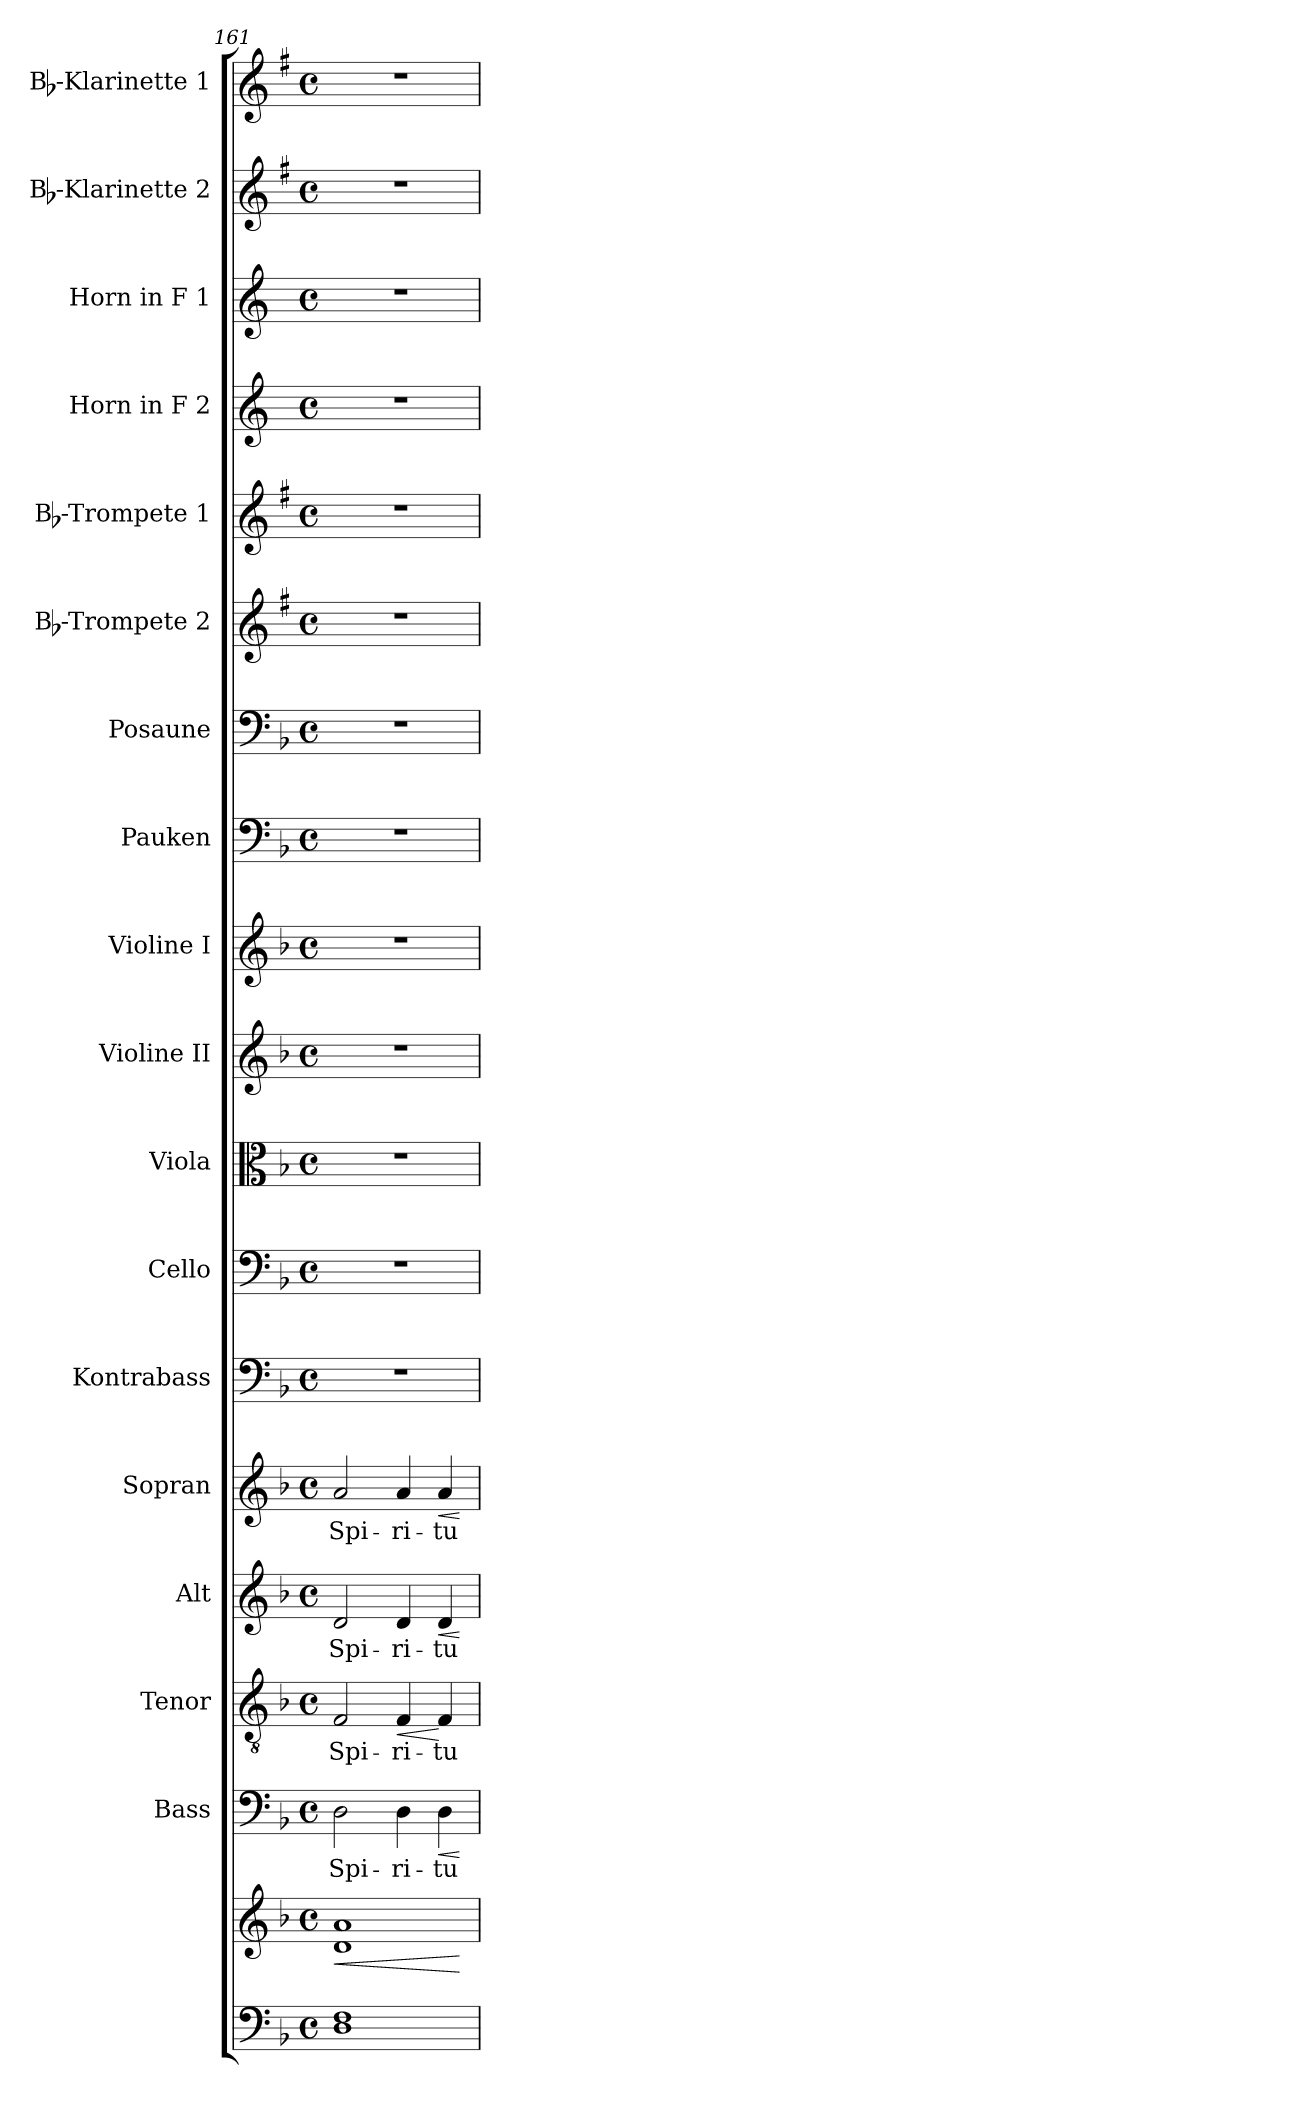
**kern	**kern	**dynam	**kern	**text	**dynam	**kern	**text	**dynam	**kern	**text	**dynam	**kern	**text	**dynam	**kern	**kern	**kern	**kern	**kern	**kern	**kern	**kern	**kern	**kern	**kern	**kern	**kern
*part18	*part18	*part18	*part17	*part17	*part17	*part16	*part16	*part16	*part15	*part15	*part15	*part14	*part14	*part14	*part13	*part12	*part11	*part10	*part9	*part8	*part7	*part6	*part5	*part4	*part3	*part2	*part1
*staff19	*staff18	*staff18/19	*staff17	*staff17	*staff17	*staff16	*staff16	*staff16	*staff15	*staff15	*staff15	*staff14	*staff14	*staff14	*staff13	*staff12	*staff11	*staff10	*staff9	*staff8	*staff7	*staff6	*staff5	*staff4	*staff3	*staff2	*staff1
*	*	*	*I"Bass	*	*	*I"Tenor	*	*	*I"Alt	*	*	*I"Sopran	*	*	*I"Kontrabass	*I"Cello	*I"Viola	*I"Violine II	*I"Violine I	*I"Pauken	*I"Posaune	*I"Bb-Trompete 2	*I"Bb-Trompete 1	*I"Horn in F 2	*I"Horn in F 1	*I"Bb-Klarinette 2	*I"Bb-Klarinette 1
*	*	*	*I'B.	*	*	*I'T.	*	*	*I'A.	*	*	*I'S.	*	*	*I'Kb.	*	*I'Vla.	*I'Vl. II	*I'Vl. I	*I'Pk.	*I'Pos.	*I'Bb Trp. 2	*I'Bb Trp. 1	*	*	*I'Bb Kl. 2	*I'Bb Kl. 1
*clefF4	*clefG2	*	*clefF4	*	*	*clefGv2	*	*	*clefG2	*	*	*clefG2	*	*	*clefF4	*clefF4	*clefC3	*clefG2	*clefG2	*clefF4	*clefF4	*clefG2	*clefG2	*clefG2	*clefG2	*clefG2	*clefG2
*	*	*	*	*	*	*	*	*	*	*	*	*	*	*	*ITrd7c12	*	*	*	*	*	*	*ITrd1c2	*ITrd1c2	*ITrd4c7	*ITrd4c7	*ITrd1c2	*ITrd1c2
*k[b-]	*k[b-]	*	*k[b-]	*	*	*k[b-]	*	*	*k[b-]	*	*	*k[b-]	*	*	*k[b-]	*k[b-]	*k[b-]	*k[b-]	*k[b-]	*k[b-]	*k[b-]	*k[b-]	*k[b-]	*k[b-]	*k[b-]	*k[b-]	*k[b-]
*F:	*F:	*	*F:	*	*	*F:	*	*	*F:	*	*	*F:	*	*	*F:	*F:	*F:	*F:	*F:	*F:	*F:	*F:	*F:	*F:	*F:	*F:	*F:
*M4/4	*M4/4	*	*M4/4	*	*	*M4/4	*	*	*M4/4	*	*	*M4/4	*	*	*M4/4	*M4/4	*M4/4	*M4/4	*M4/4	*M4/4	*M4/4	*M4/4	*M4/4	*M4/4	*M4/4	*M4/4	*M4/4
*met(c)	*met(c)	*	*met(c)	*	*	*met(c)	*	*	*met(c)	*	*	*met(c)	*	*	*met(c)	*met(c)	*met(c)	*met(c)	*met(c)	*met(c)	*met(c)	*met(c)	*met(c)	*met(c)	*met(c)	*met(c)	*met(c)
=161	=161	=161	=161	=161	=161	=161	=161	=161	=161	=161	=161	=161	=161	=161	=161	=161	=161	=161	=161	=161	=161	=161	=161	=161	=161	=161	=161
!	!	!LO:HP:b	!	!LO:LY:b	!	!	!LO:LY:b	!	!	!LO:LY:b	!	!	!LO:LY:b	!	!	!	!	!	!	!	!	!	!	!	!	!	!
1D 1F	1d 1a	<	2D\	Spi-	.	2F/	Spi-	.	2d/	Spi-	.	2a/	Spi-	.	1r	1r	1r	1r	1r	1r	1r	1r	1r	1r	1r	1r	1r
!	!	!	!	!LO:LY:b	!	!	!LO:LY:b	!LO:HP:b	!	!LO:LY:b	!	!	!LO:LY:b	!	!	!	!	!	!	!	!	!	!	!	!	!	!
.	.	.	4D\	-ri-	.	4F/	-ri-	<	4d/	-ri-	.	4a/	-ri-	.	.	.	.	.	.	.	.	.	.	.	.	.	.
!	!	!	!	!LO:LY:b	!LO:HP:b	!	!LO:LY:b	!	!	!LO:LY:b	!LO:HP:b	!	!LO:LY:b	!LO:HP:b	!	!	!	!	!	!	!	!	!	!	!	!	!
.	.	.	4D\	-tu	<	4F/	-tu	[	4d/	-tu	<	4a/	-tu	<	.	.	.	.	.	.	.	.	.	.	.	.	.
.	.	[	.	.	[	.	.	.	.	.	[	.	.	[	.	.	.	.	.	.	.	.	.	.	.	.	.
=	=	=	=	=	=	=	=	=	=	=	=	=	=	=	=	=	=	=	=	=	=	=	=	=	=	=	=
*-	*-	*-	*-	*-	*-	*-	*-	*-	*-	*-	*-	*-	*-	*-	*-	*-	*-	*-	*-	*-	*-	*-	*-	*-	*-	*-	*-
